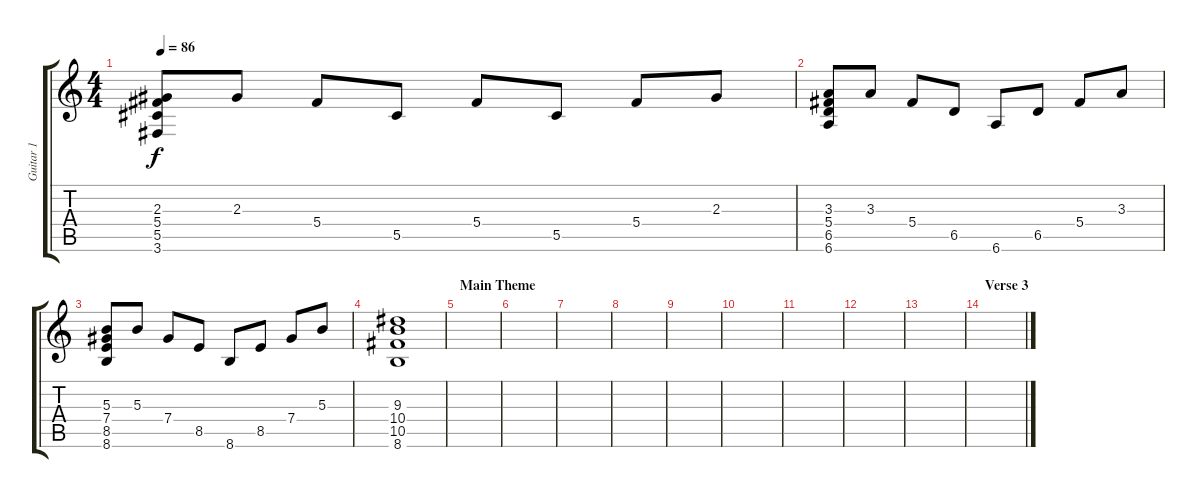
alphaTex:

\track ("Guitar 1" "Guitar 1") {instrument acousticguitarsteel}
\staff {score tabs}
\tuning (Eb4 Bb3 Gb3 Db3 Ab2 Eb2) {hide}
\ts (4 4)
\tempo 86
\clef g2
\ks c
(2.3 5.4 5.5 3.6).8{dy f} 2.3.8 5.4.8 5.5.8 5.4.8 5.5.8 5.4.8 2.3.8 |
(3.3 5.4 6.5 6.6).8 3.3.8 5.4.8 6.5.8 6.6.8 6.5.8 5.4.8 3.3.8 |
(5.3 7.4 8.5 8.6).8 5.3.8 7.4.8 8.5.8 8.6.8 8.5.8 7.4.8 5.3.8 |
(9.3 10.4 10.5 8.6).1 |
\section ("" "Main Theme")
|
|
|
|
|
|
|
|
|
\section ("" "Verse 3")
